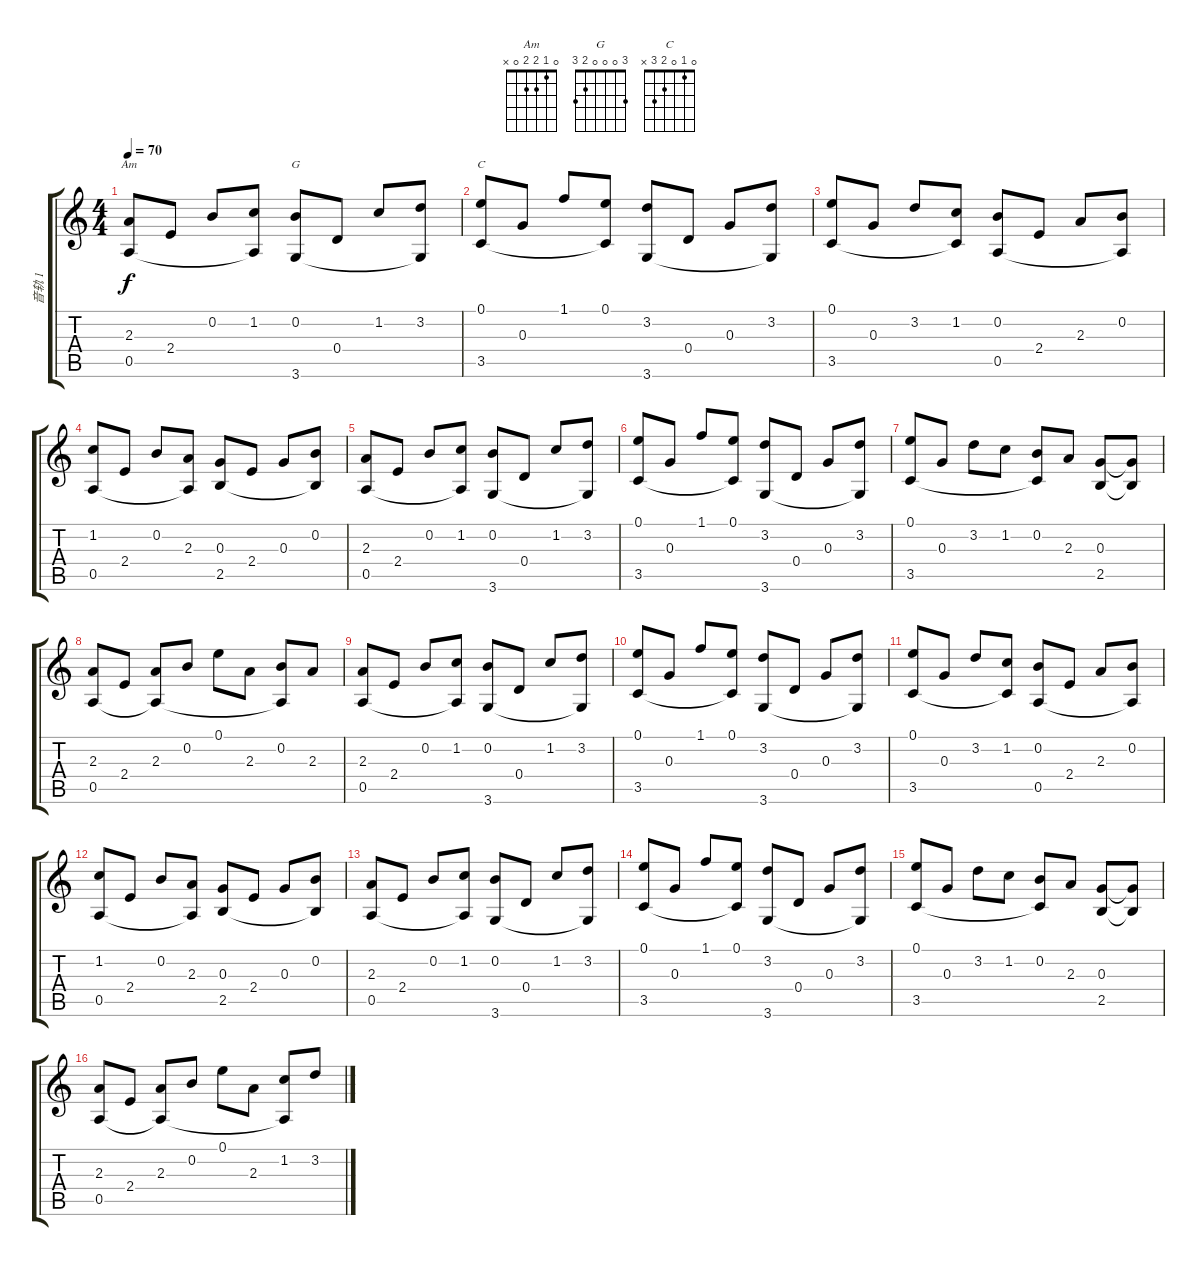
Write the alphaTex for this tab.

\track ("音轨 1" "音轨 1") {instrument acousticguitarnylon}
\staff {score tabs}
\tuning (E4 B3 G3 D3 A2 E2) {hide}
\chord ("Am" 0 1 2 2 0 x)
\chord ("G" 3 0 0 0 2 3)
\chord ("C" 0 1 0 2 3 x)
\ts (4 4)
\tempo 70
\clef g2
\ks c
(2.3 0.5).8{ch "Am" txt "" dy f instrument acousticguitarnylon} 2.4.8 0.2.8 (1.2 0.5{t}).8 (0.2 3.6).8{ch "G"} 0.4.8 1.2.8 (3.2 3.6{t}).8 |
(0.1 3.5).8{ch "C"} 0.3.8 1.1.8 (0.1 3.5{t}).8 (3.2 3.6).8 0.4.8 0.3.8 (3.2 3.6{t}).8 |
(0.1 3.5).8 0.3.8 3.2.8 (1.2 3.5{t}).8 (0.2 0.5).8 2.4.8 2.3.8 (0.2 0.5{t}).8 |
(1.2 0.5).8 2.4.8 0.2.8 (2.3 0.5{t}).8 (0.3 2.5).8 2.4.8 0.3.8 (0.2 2.5{t}).8 |
(2.3 0.5).8 2.4.8 0.2.8 (1.2 0.5{t}).8 (0.2 3.6).8 0.4.8 1.2.8 (3.2 3.6{t}).8 |
(0.1 3.5).8 0.3.8 1.1.8 (0.1 3.5{t}).8 (3.2 3.6).8 0.4.8 0.3.8 (3.2 3.6{t}).8 |
(0.1 3.5).8 0.3.8 3.2.8 1.2.8 (0.2 3.5{t}).8 2.3.8 (0.3 2.5).8 (0.3{t} 2.5{t}).8 |
(2.3 0.5).8 2.4.8 (2.3 0.5{t}).8 0.2.8 0.1.8 2.3.8 (0.2 0.5{t}).8 2.3.8 |
(2.3 0.5).8 2.4.8 0.2.8 (1.2 0.5{t}).8 (0.2 3.6).8 0.4.8 1.2.8 (3.2 3.6{t}).8 |
(0.1 3.5).8 0.3.8 1.1.8 (0.1 3.5{t}).8 (3.2 3.6).8 0.4.8 0.3.8 (3.2 3.6{t}).8 |
(0.1 3.5).8 0.3.8 3.2.8 (1.2 3.5{t}).8 (0.2 0.5).8 2.4.8 2.3.8 (0.2 0.5{t}).8 |
(1.2 0.5).8 2.4.8 0.2.8 (2.3 0.5{t}).8 (0.3 2.5).8 2.4.8 0.3.8 (0.2 2.5{t}).8 |
(2.3 0.5).8 2.4.8 0.2.8 (1.2 0.5{t}).8 (0.2 3.6).8 0.4.8 1.2.8 (3.2 3.6{t}).8 |
(0.1 3.5).8 0.3.8 1.1.8 (0.1 3.5{t}).8 (3.2 3.6).8 0.4.8 0.3.8 (3.2 3.6{t}).8 |
(0.1 3.5).8 0.3.8 3.2.8 1.2.8 (0.2 3.5{t}).8 2.3.8 (0.3 2.5).8 (0.3{t} 2.5{t}).8 |
(2.3 0.5).8 2.4.8 (2.3 0.5{t}).8 0.2.8 0.1.8 2.3.8 (1.2 0.5{t}).8 3.2.8
